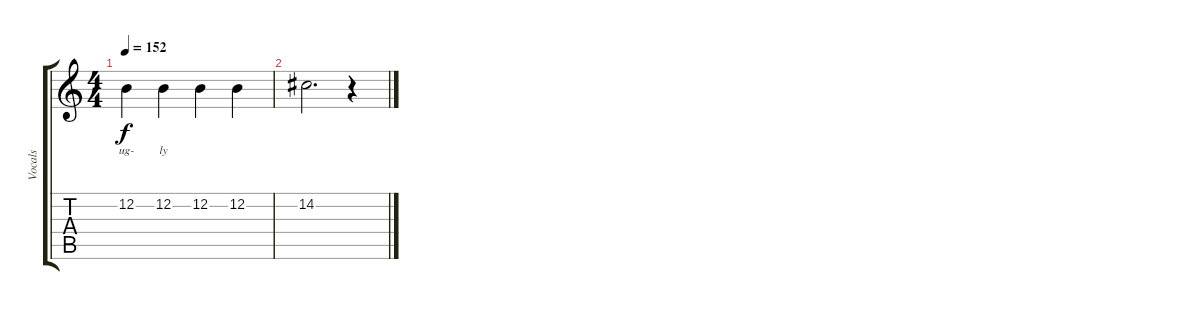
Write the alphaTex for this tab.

\track ("Vocals" "Vocals") {instrument clarinet}
\staff {score tabs}
\tuning (E4 B3 G3 D3 A2 E2) {hide}
\ts (4 4)
\tempo 152
\clef g2
\ks c
12.2.4{lyrics (0 "ug-") lyrics (1 "") lyrics (2 "") lyrics (3 "") lyrics (4 "") dy f} 12.2.4{lyrics (0 "ly") lyrics (1 "") lyrics (2 "") lyrics (3 "") lyrics (4 "")} 12.2.4 12.2.4 |
14.2.2{d} r.4
